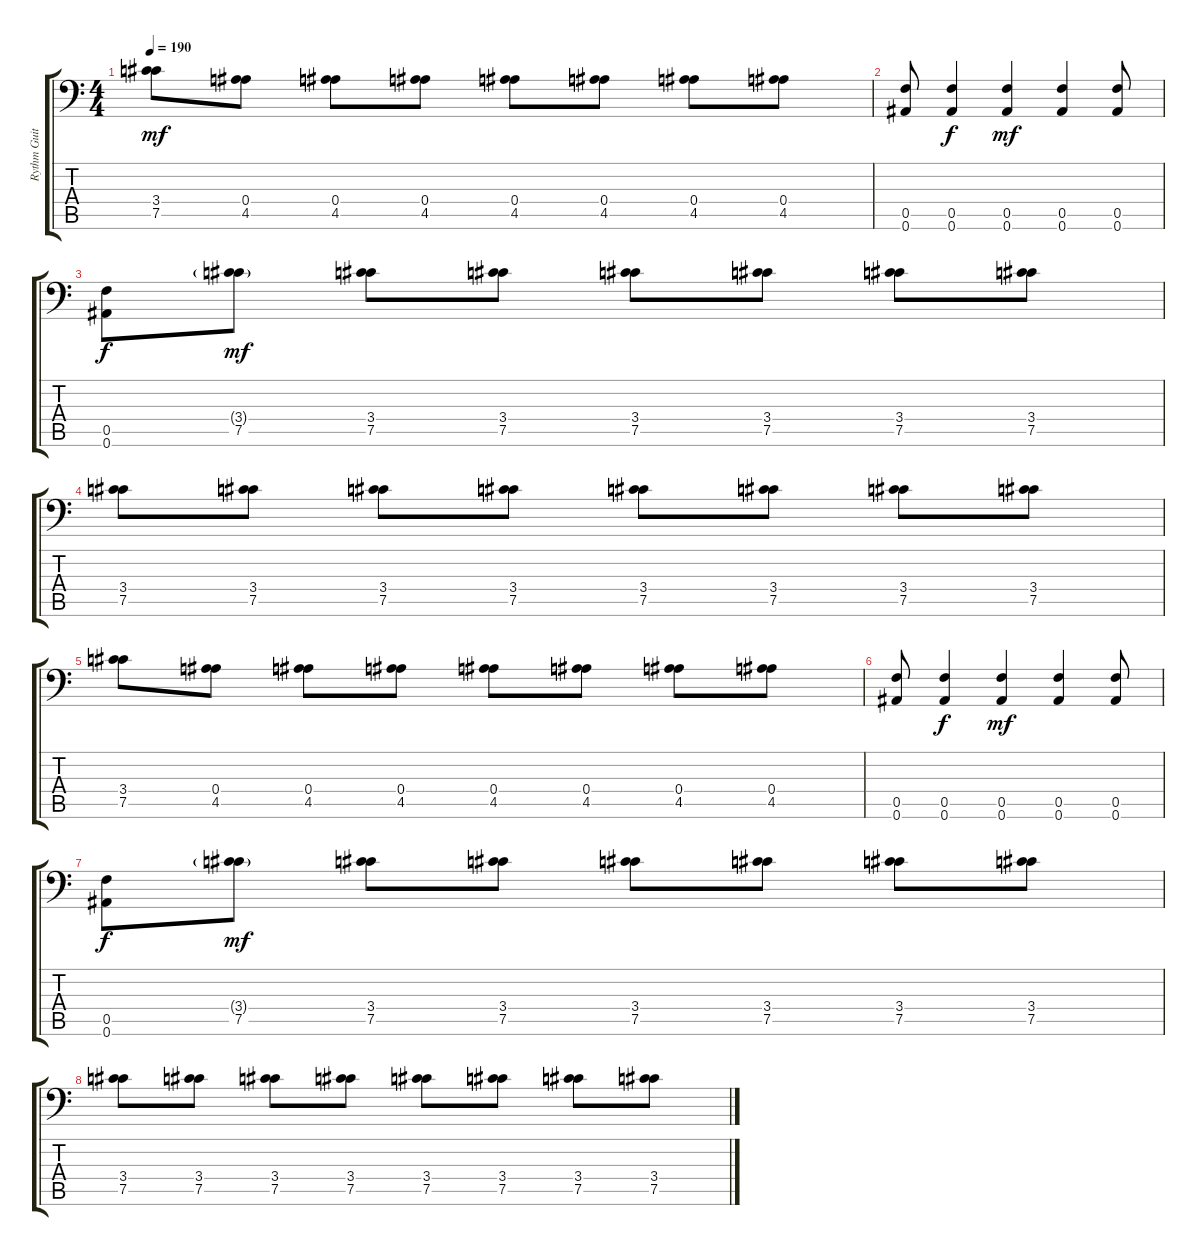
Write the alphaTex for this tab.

\track ("Rythm Guitar #1" "Rythm Guit") {instrument distortionguitar}
\staff {score tabs}
\tuning (C4 G3 Eb3 Bb2 F2 Bb1) {hide}
\ts (4 4)
\tempo 190
\clef f4
\ks c
(3.4 7.5).8{dy mf} (0.4 4.5).8 (0.4 4.5).8 (0.4 4.5).8 (0.4 4.5).8 (0.4 4.5).8 (0.4 4.5).8 (0.4 4.5).8 |
(0.5 0.6).8 (0.5 0.6).4{dy f} (0.5 0.6).4{dy mf} (0.5 0.6).4 (0.5 0.6).8 |
(0.5 0.6).8{dy f} (3.4{g} 7.5).8{dy mf} (3.4 7.5).8 (3.4 7.5).8 (3.4 7.5).8 (3.4 7.5).8 (3.4 7.5).8 (3.4 7.5).8 |
(3.4 7.5).8 (3.4 7.5).8 (3.4 7.5).8 (3.4 7.5).8 (3.4 7.5).8 (3.4 7.5).8 (3.4 7.5).8 (3.4 7.5).8 |
(3.4 7.5).8 (0.4 4.5).8 (0.4 4.5).8 (0.4 4.5).8 (0.4 4.5).8 (0.4 4.5).8 (0.4 4.5).8 (0.4 4.5).8 |
(0.5 0.6).8 (0.5 0.6).4{dy f} (0.5 0.6).4{dy mf} (0.5 0.6).4 (0.5 0.6).8 |
(0.5 0.6).8{dy f} (3.4{g} 7.5).8{dy mf} (3.4 7.5).8 (3.4 7.5).8 (3.4 7.5).8 (3.4 7.5).8 (3.4 7.5).8 (3.4 7.5).8 |
(3.4 7.5).8 (3.4 7.5).8 (3.4 7.5).8 (3.4 7.5).8 (3.4 7.5).8 (3.4 7.5).8 (3.4 7.5).8 (3.4 7.5).8
